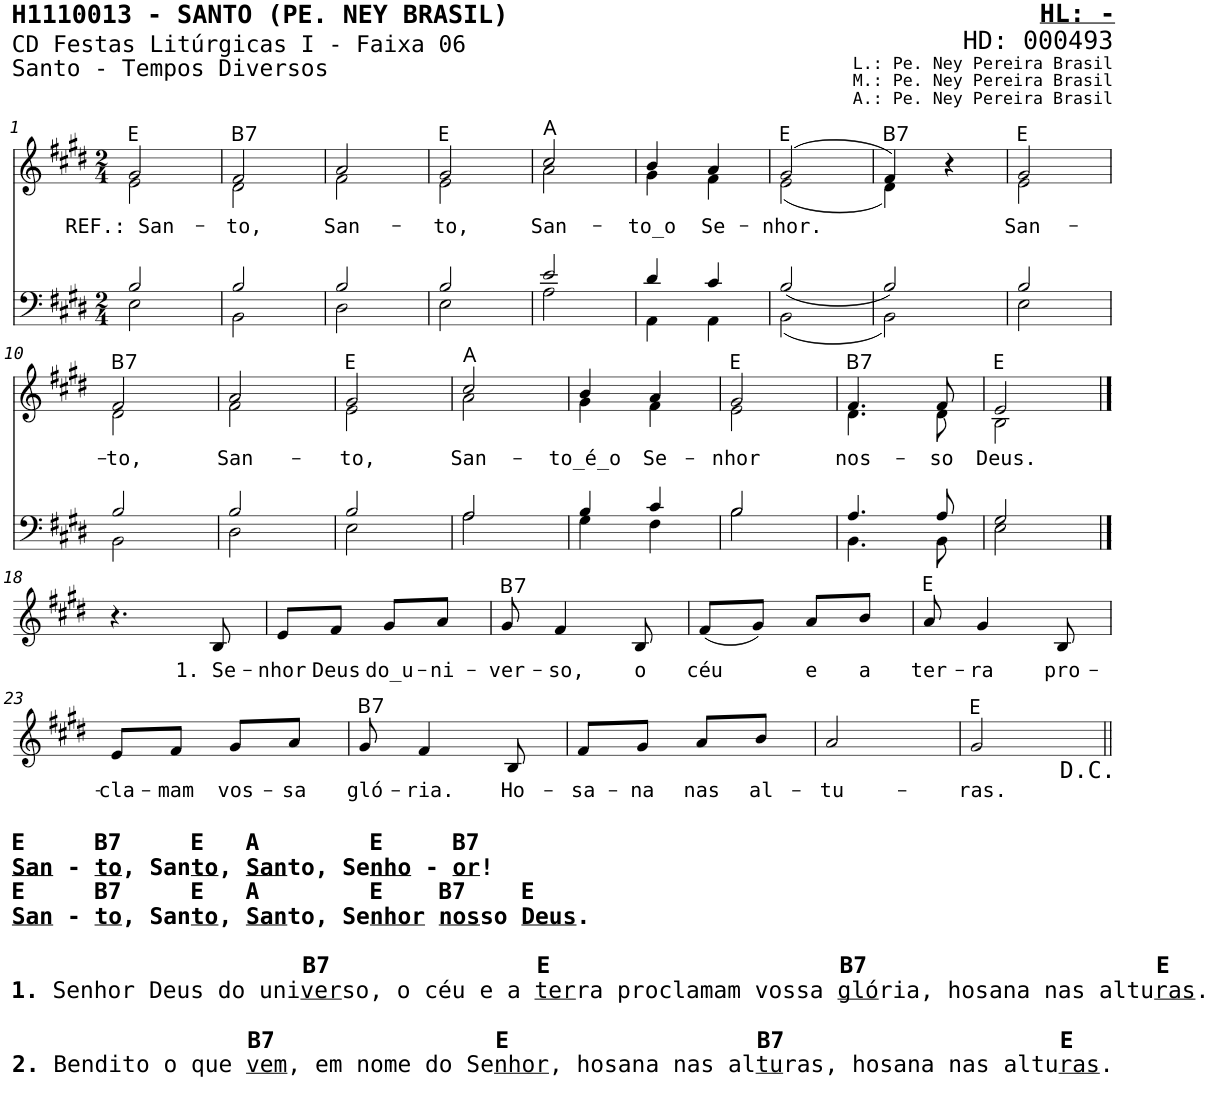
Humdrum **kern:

**kern	**kern	**text	**harte
*part2	*part1	*part1	*part1
*staff2	*staff1	*staff1	*
*I"Homens	*I"Mulheres	*	*
*stria5	*stria5	*	*
*clefF4	*clefG2	*	*
*k[f#c#g#d#]	*k[f#c#g#d#]	*	*
*M2/4	*M2/4	*	*
=1	=1	=1	=1
*^	*	*	*
*	*^	*	*	*
!	!	!	!	!LO:LY:b	!
*	*	*	*^	*	*
2ryy	2B/	2E\	2g#/	2e\	REF.: San-	E:maj
=2	=2	=2	=2	=2	=2	=2
!	!	!	!	!	!LO:LY:b	!LO:H:kt=7
2ryy	2B/	2BB\	2f#/	2d#\	-to,	B:7
=3	=3	=3	=3	=3	=3	=3
!	!	!	!	!	!LO:LY:b	!
2ryy	2B/	2D#\	2a/	2f#\	San-	.
=4	=4	=4	=4	=4	=4	=4
!	!	!	!	!	!LO:LY:b	!
2ryy	2B/	2E\	2g#/	2e\	-to,	E:maj
=5	=5	=5	=5	=5	=5	=5
!	!	!	!	!	!LO:LY:b	!
2ryy	2e/	2A\	2cc#/	2a\	San-	A:maj
=6	=6	=6	=6	=6	=6	=6
!	!	!	!	!	!LO:LY:b	!
2ryy	4d#/	4AA\	4b/	4g#\	-to_o	.
!	!	!	!	!	!LO:LY:b	!
.	4c#/	4AA\	4a/	4f#\	Se-	.
=7	=7	=7	=7	=7	=7	=7
!	!	!	!	!	!LO:LY:b	!
2ryy	(2B/	(2BB\	(2g#/	(2e\	-nhor.	E:maj
=8	=8	=8	=8	=8	=8	=8
!	!	!	!	!	!	!LO:H:kt=7
2ryy	2B/)	2BB\)	4f#/)	4d#\)	.	B:7
.	.	.	4r	4r	.	.
=9	=9	=9	=9	=9	=9	=9
!	!	!	!	!	!LO:LY:b	!
2ryy	2B/	2E\	2g#/	2e\	San-	E:maj
!!LO:LB:g=z	!!
=10	=10	=10	=10	=10	=10	=10
!	!	!	!	!	!LO:LY:b	!LO:H:kt=7
2ryy	2B/	2BB\	2f#/	2d#\	-to,	B:7
=11	=11	=11	=11	=11	=11	=11
!	!	!	!	!	!LO:LY:b	!
2ryy	2B/	2D#\	2a/	2f#\	San-	.
=12	=12	=12	=12	=12	=12	=12
!	!	!	!	!	!LO:LY:b	!
2ryy	2B/	2E\	2g#/	2e\	-to,	E:maj
=13	=13	=13	=13	=13	=13	=13
!	!	!	!	!	!LO:LY:b	!
2ryy	2A/	2A\	2cc#/	2a\	San-	A:maj
=14	=14	=14	=14	=14	=14	=14
!	!	!	!	!	!LO:LY:b	!
2ryy	4B/	4G#\	4b/	4g#\	-to_é_o	.
!	!	!	!	!	!LO:LY:b	!
.	4c#/	4F#\	4a/	4f#\	Se-	.
=15	=15	=15	=15	=15	=15	=15
!	!	!	!	!	!LO:LY:b	!
2ryy	2B/	2B\	2g#/	2e\	-nhor	E:maj
=16	=16	=16	=16	=16	=16	=16
!	!	!	!	!	!LO:LY:b	!LO:H:kt=7
2ryy	4.A/	4.BB\	4.f#/	4.d#\	nos-	B:7
!	!	!	!	!	!LO:LY:b	!
.	8A/	8BB\	8f#/	8d#\	-so	.
=17	=17	=17	=17	=17	=17	=17
!	!	!	!	!	!LO:LY:b	!
2ryy	2G#/	2E\	2e/	2B\	Deus.	E:maj
*v	*v	*v	*	*	*	*
*	*v	*v	*	*
!!LO:LB:g=z
==18	==18	==18	==18
2r	4.r	.	.
!	!	!LO:LY:b	!
.	8B/	1. Se-	.
=19	=19	=19	=19
!	!	!LO:LY:b	!
2r	8e/L	-nhor	.
!	!	!LO:LY:b	!
.	8f#/J	Deus	.
!	!	!LO:LY:b	!
.	8g#/L	do_u-	.
!	!	!LO:LY:b	!
.	8a/J	-ni-	.
=20	=20	=20	=20
!	!	!LO:LY:b	!LO:H:kt=7
2r	8g#/	-ver-	B:7
!	!	!LO:LY:b	!
.	4f#/	-so,	.
!	!	!LO:LY:b	!
.	8B/	o	.
=21	=21	=21	=21
!	!	!LO:LY:b	!
2r	(8f#/L	céu	.
.	8g#/J)	.	.
!	!	!LO:LY:b	!
.	8a/L	e	.
!	!	!LO:LY:b	!
.	8b/J	a	.
=22	=22	=22	=22
!	!	!LO:LY:b	!
2r	8a/	ter-	E:maj
!	!	!LO:LY:b	!
.	4g#/	-ra	.
!	!	!LO:LY:b	!
.	8B/	pro-	.
!!LO:LB:g=z
=23	=23	=23	=23
!LO:TX:b:B:t=E     B7     E   A        E     B7	!	!	!
!LO:TX:b:t=San	!	!	!
!LO:TX:b:t=-	!	!	!
!LO:TX:b:t=to	!	!	!
!LO:TX:b:t=, San	!	!	!
!LO:TX:b:t=to	!	!	!
!LO:TX:b:t=,	!	!	!
!LO:TX:b:t=San	!	!	!
!LO:TX:b:t=to, Se	!	!	!
!LO:TX:b:t=nho	!	!	!
!LO:TX:b:t=-	!	!	!
!LO:TX:b:t=or	!	!	!
!LO:TX:b:t=!	!	!	!
!LO:TX:b:t=E     B7     E   A        E    B7    E	!	!	!
!LO:TX:b:t=San	!	!	!
!LO:TX:b:t=-	!	!	!
!LO:TX:b:t=to	!	!	!
!LO:TX:b:t=, San	!	!	!
!LO:TX:b:t=to	!	!	!
!LO:TX:b:t=,	!	!	!
!LO:TX:b:t=San	!	!	!
!LO:TX:b:t=to, Se	!	!	!
!LO:TX:b:t=nhor	!	!	!
!LO:TX:b:t=nos	!	!	!
!LO:TX:b:t=so	!	!	!
!LO:TX:b:t=Deus	!	!	!
!LO:TX:b:t=.	!	!	!
!LO:TX:b:t=B7               E                     B7                     E	!	!	!
!LO:TX:b:t=1.	!	!	!
!LO:TX:b:t=Senhor Deus do uni	!	!	!
!LO:TX:b:t=ver	!	!	!
!LO:TX:b:t=so, o céu e a	!	!	!
!LO:TX:b:t=ter	!	!	!
!LO:TX:b:t=ra proclamam vossa	!	!	!
!LO:TX:b:t=gló	!	!	!
!LO:TX:b:t=ria, hosana nas altu	!	!	!
!LO:TX:b:t=ras	!	!	!
!LO:TX:b:t=.	!	!	!
!LO:TX:b:B:t=B7                E                  B7                    E	!	!	!
!LO:TX:b:t=2.	!	!	!
!LO:TX:b:t=Bendito o que	!	!	!
!LO:TX:b:t=vem	!	!	!
!LO:TX:b:t=, em nome do Se	!	!	!
!LO:TX:b:t=nhor	!	!	!
!LO:TX:b:t=, hosana nas al	!	!	!
!LO:TX:b:t=tu	!	!	!
!LO:TX:b:t=ras, hosana nas altu	!	!	!
!LO:TX:b:t=ras	!	!	!
!LO:TX:b:t=.	!	!	!
!	!	!LO:LY:b	!
2r	8e/L	-cla-	.
!	!	!LO:LY:b	!
.	8f#/J	-mam	.
!	!	!LO:LY:b	!
.	8g#/L	vos-	.
!	!	!LO:LY:b	!
.	8a/J	-sa	.
=24	=24	=24	=24
!	!	!LO:LY:b	!LO:H:kt=7
2r	8g#/	gló-	B:7
!	!	!LO:LY:b	!
.	4f#/	-ria.	.
!	!	!LO:LY:b	!
.	8B/	Ho-	.
=25	=25	=25	=25
!	!	!LO:LY:b	!
2r	8f#/L	-sa-	.
!	!	!LO:LY:b	!
.	8g#/J	-na	.
!	!	!LO:LY:b	!
.	8a/L	nas	.
!	!	!LO:LY:b	!
.	8b/J	al-	.
=26	=26	=26	=26
!	!	!LO:LY:b	!
2r	2a/	-tu-	.
=27	=27	=27	=27
!	!	!LO:LY:b	!
2r	2g#/	-ras.	E:maj
=||	=||	=||	=||
*-	*-	*-	*-
